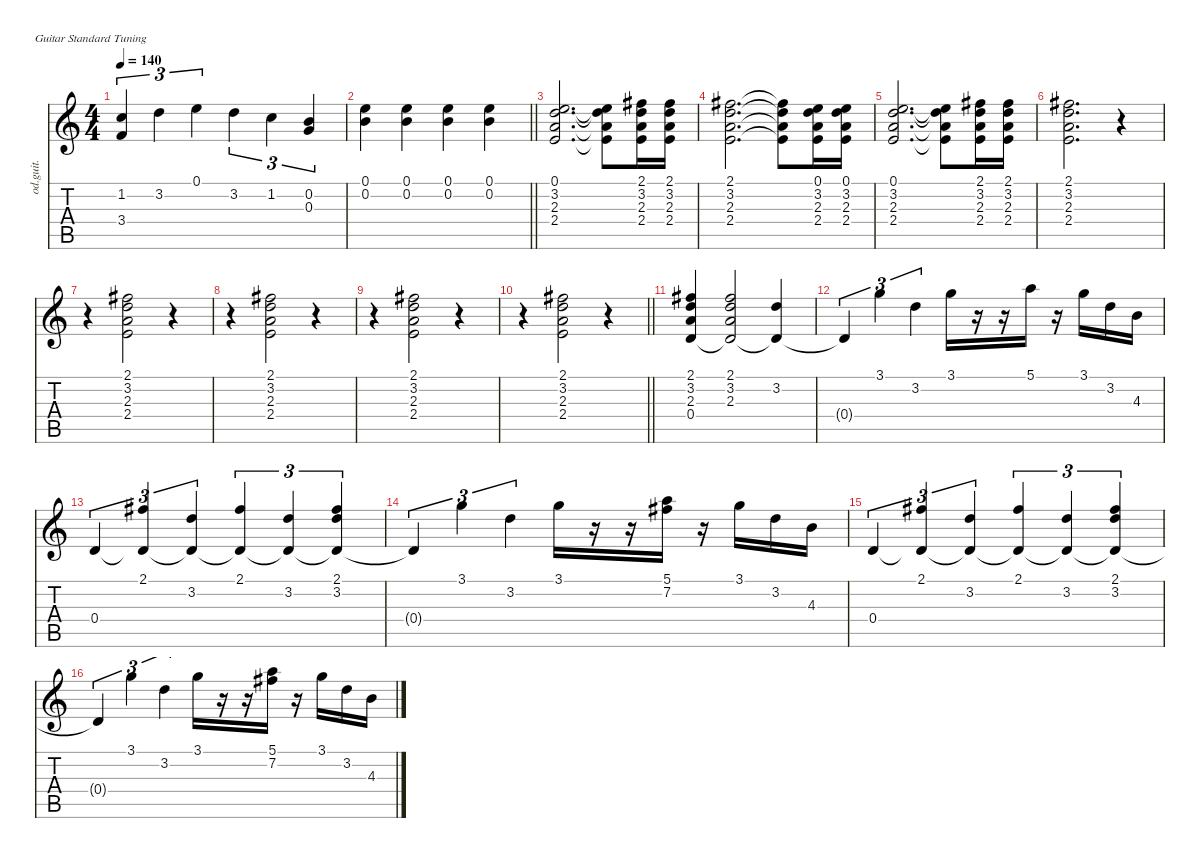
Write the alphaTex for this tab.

\defaultSystemsLayout 4
\hideDynamics
\bracketExtendMode nobrackets
\otherSystemsTrackNameOrientation horizontal
\track ("Guitar IV (12-string)" "od.guit.") {defaultSystemsLayout 4 instrument overdrivenguitar}
\staff {score tabs}
\tuning (E4 B3 G3 D3 A2 E2)
\ts (4 4)
\tempo 140
\clef g2
\ks c
(1.2 3.4).4{tu (3 2) dy f beam Up} 3.2.4{tu (3 2) beam Down} 0.1.4{tu (3 2) beam Down} 3.2.4{tu (3 2) beam Down} 1.2.4{tu (3 2) beam Down} (0.2 0.3).4{tu (3 2) beam Up} |
\barLineRight lightlight
(0.1 0.2).4{beam Down} (0.1 0.2).4{beam Down} (0.1 0.2).4{beam Down} (0.1 0.2).4{beam Down} |
(0.1 3.2 2.3 2.4).2{d beam Up} (0.1{t} 3.2{t} 2.3{t} 2.4{t}).8{beam Down} (2.1{acc #} 3.2 2.3 2.4).16{beam Down} (2.1{acc #} 3.2 2.3 2.4).16{beam Down} |
(2.1{acc #} 3.2 2.3 2.4).2{d beam Down} (2.1{t acc #} 3.2{t} 2.3{t} 2.4{t}).8{beam Down} (0.1 3.2 2.3 2.4).16{beam Down} (0.1 3.2 2.3 2.4).16{beam Down} |
(0.1 3.2 2.3 2.4).2{d beam Up} (0.1{t} 3.2{t} 2.3{t} 2.4{t}).8{beam Down} (2.1{acc #} 3.2 2.3 2.4).16{beam Down} (2.1{acc #} 3.2 2.3 2.4).16{beam Down} |
(2.1{acc #} 3.2 2.3 2.4).2{d beam Down} r.4{beam Down} |
r.4{beam Down} (2.1{acc #} 3.2 2.3 2.4).2{beam Down} r.4{beam Down} |
r.4{beam Down} (2.1{acc #} 3.2 2.3 2.4).2{beam Down} r.4{beam Down} |
r.4{beam Down} (2.1{acc #} 3.2 2.3 2.4).2{beam Down} r.4{beam Down} |
\barLineRight lightlight
r.4{beam Down} (2.1{acc #} 3.2 2.3 2.4).2{beam Down} r.4{beam Down} |
(2.1{acc #} 3.2 2.3 0.4).4{beam Up} (2.1{acc #} 3.2 2.3 0.4{t}).2{beam Up} (3.2 0.4{t}).4{beam Up} |
0.4{t}.4{tu (3 2) beam Up} 3.1.4{tu (3 2) beam Down} 3.2.4{tu (3 2) beam Down} 3.1.16{beam Down} r.16{beam Down} r.16{beam Down} 5.1.16{beam Down} r.16{beam Down} 3.1.16{beam Down} 3.2.16{beam Down} 4.3.16{beam Down} |
0.4.4{tu (3 2) beam Up} (2.1{acc #} 0.4{t}).4{tu (3 2) beam Up} (3.2 0.4{t}).4{tu (3 2) beam Up} (2.1{acc #} 0.4{t}).4{tu (3 2) beam Up} (3.2 0.4{t}).4{tu (3 2) beam Up} (2.1{acc #} 3.2 0.4{t}).4{tu (3 2) beam Up} |
0.4{t}.4{tu (3 2) beam Up} 3.1.4{tu (3 2) beam Down} 3.2.4{tu (3 2) beam Down} 3.1.16{beam Down} r.16{beam Down} r.16{beam Down} (5.1 7.2{acc #}).16{beam Down} r.16{beam Down} 3.1.16{beam Down} 3.2.16{beam Down} 4.3.16{beam Down} |
0.4.4{tu (3 2) beam Up} (2.1{acc #} 0.4{t}).4{tu (3 2) beam Up} (3.2 0.4{t}).4{tu (3 2) beam Up} (2.1{acc #} 0.4{t}).4{tu (3 2) beam Up} (3.2 0.4{t}).4{tu (3 2) beam Up} (2.1{acc #} 3.2 0.4{t}).4{tu (3 2) beam Up} |
0.4{t}.4{tu (3 2) beam Up} 3.1.4{tu (3 2) beam Down} 3.2.4{tu (3 2) beam Down} 3.1.16{beam Down} r.16{beam Down} r.16{beam Down} (5.1 7.2{acc #}).16{beam Down} r.16{beam Down} 3.1.16{beam Down} 3.2.16{beam Down} 4.3.16{beam Down}
